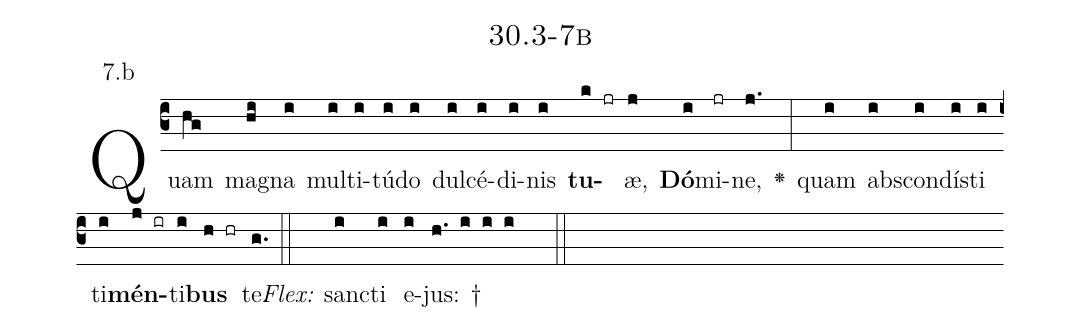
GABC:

name: 30.3-7b;
annotation: 7.b;
%%
(c3)Quam(hg) ma(hi)gna(i) mul(i)ti(i)tú(i)do(i) dul(i)cé(i)di(i)nis(i) <b>tu</b>(k jr)æ,(j) <b>Dó</b>(i)mi(jr)ne,(j.) <v>\greheightstar</v>(:) quam(i) abs(i)con(i)dís(i)ti(i) ti(i)<b>mén</b>(j ir)ti(i)<b>bus</b>(h hr) te.(g.) (::)
<i>Flex:</i>()  sanc(i)ti(i) e(i)jus: †(h. i i i  ::)

%E(i) u(i) o(j) u(i) a(h) e.(g.) (::)
